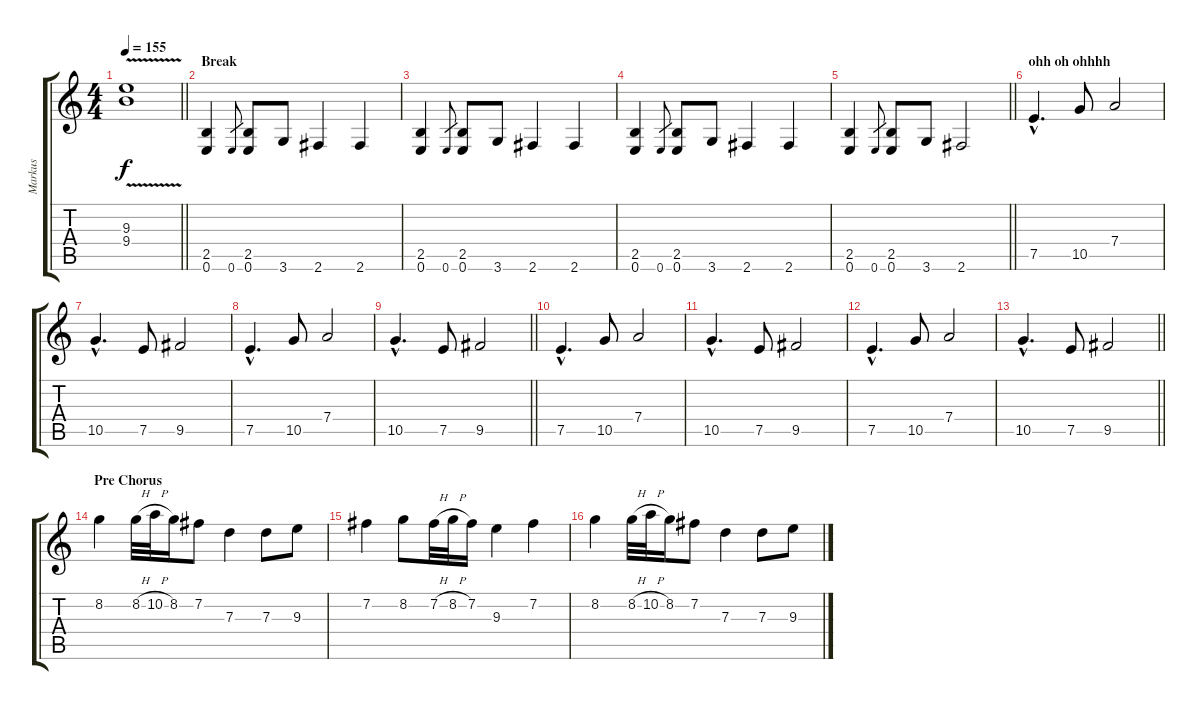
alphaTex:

\track ("Markus" "Markus") {instrument distortionguitar}
\staff {score tabs}
\tuning (E4 B3 G3 D3 A2 E2) {hide}
\ts (4 4)
\tempo 155
\clef g2
\barLineRight lightlight
\ks c
(9.3{v} 9.4).1{dy f} |
\section ("" "Break")
(2.5 0.6).4 0.6.8{gr} (2.5 0.6).8 3.6.8 2.6.4 2.6.4 |
(2.5 0.6).4 0.6.8{gr} (2.5 0.6).8 3.6.8 2.6.4 2.6.4 |
(2.5 0.6).4 0.6.8{gr} (2.5 0.6).8 3.6.8 2.6.4 2.6.4 |
\barLineRight lightlight
(2.5 0.6).4 0.6.8{gr} (2.5 0.6).8 3.6.8 2.6.2 |
\section ("" "ohh oh ohhhh")
7.5{hac}.4{d} 10.5.8 7.4.2 |
10.5{hac}.4{d} 7.5.8 9.5.2 |
7.5{hac}.4{d} 10.5.8 7.4.2 |
\barLineRight lightlight
10.5{hac}.4{d} 7.5.8 9.5.2 |
7.5{hac}.4{d} 10.5.8 7.4.2 |
10.5{hac}.4{d} 7.5.8 9.5.2 |
7.5{hac}.4{d} 10.5.8 7.4.2 |
\barLineRight lightlight
10.5{hac}.4{d} 7.5.8 9.5.2 |
\section ("" "Pre Chorus")
8.2.4 8.2{h}.32 10.2{h}.32 8.2.16 7.2.8 7.3.4 7.3.8 9.3.8 |
7.2.4 8.2.8 7.2{h}.32 8.2{h}.32 7.2.16 9.3.4 7.2.4 |
8.2.4 8.2{h}.32 10.2{h}.32 8.2.16 7.2.8 7.3.4 7.3.8 9.3.8
